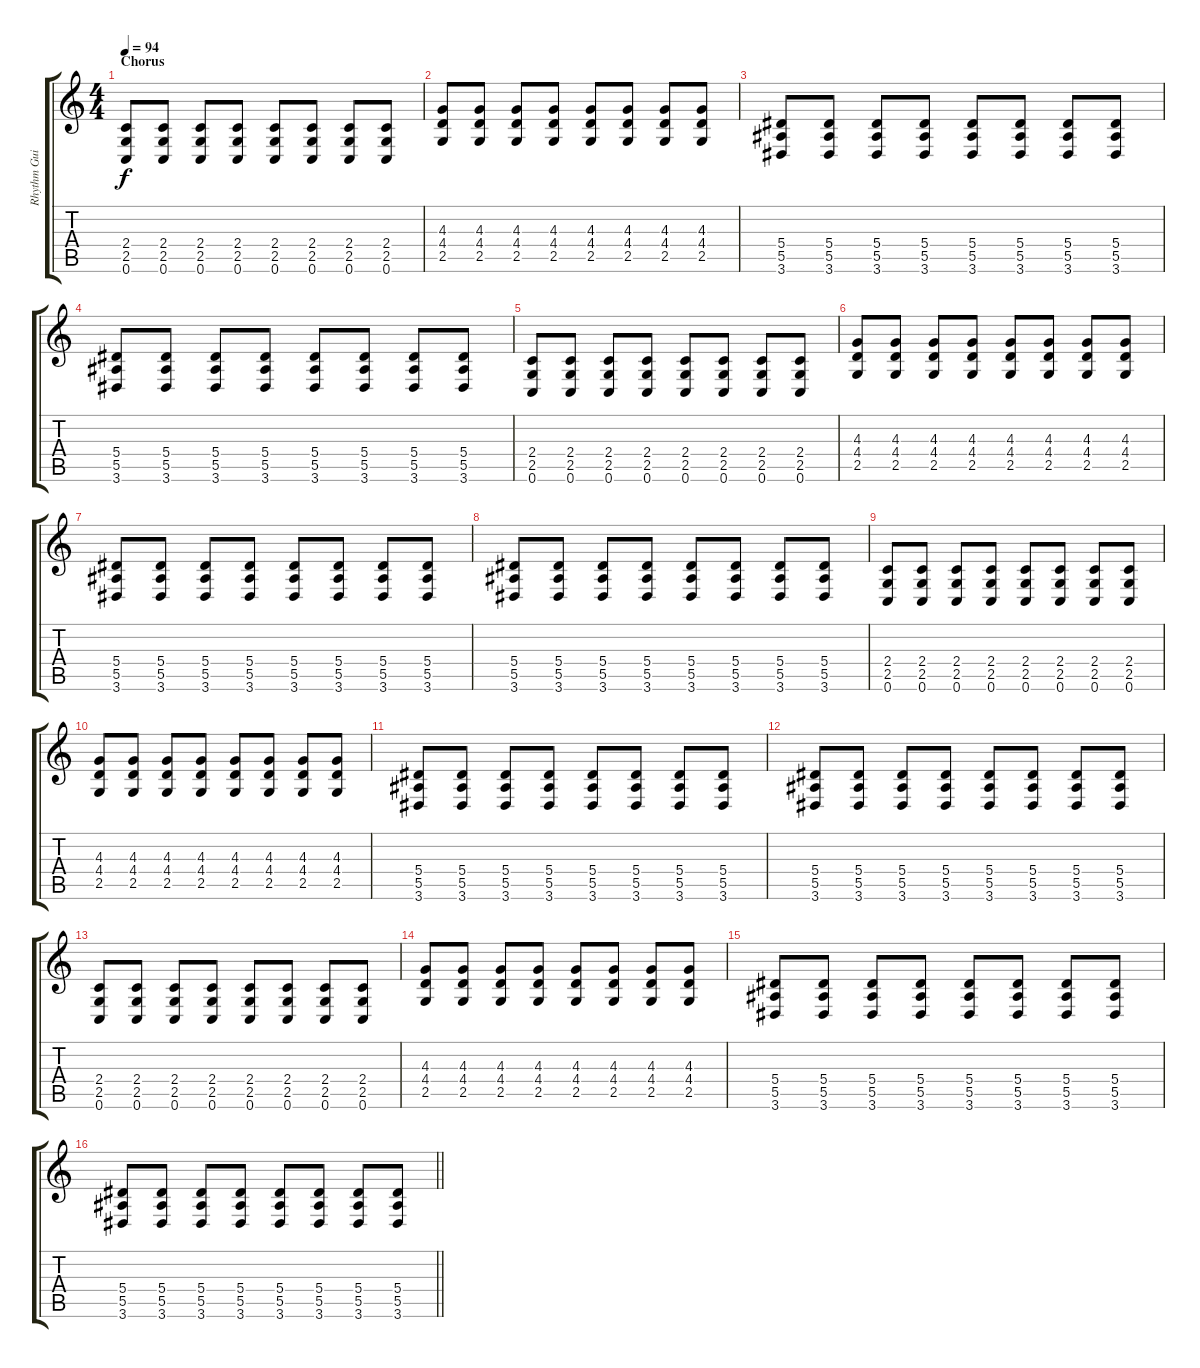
\track ("Rhythm Guitar" "Rhythm Gui") {instrument distortionguitar}
\staff {score tabs}
\tuning (C4 G3 Eb3 Bb2 F2 C2) {hide}
\ts (4 4)
\section ("" "Chorus")
\tempo 94
\clef g2
\ks c
(2.4 2.5 0.6).8{dy f} (2.4 2.5 0.6).8 (2.4 2.5 0.6).8 (2.4 2.5 0.6).8 (2.4 2.5 0.6).8 (2.4 2.5 0.6).8 (2.4 2.5 0.6).8 (2.4 2.5 0.6).8 |
(4.3 4.4 2.5).8 (4.3 4.4 2.5).8 (4.3 4.4 2.5).8 (4.3 4.4 2.5).8 (4.3 4.4 2.5).8 (4.3 4.4 2.5).8 (4.3 4.4 2.5).8 (4.3 4.4 2.5).8 |
(5.4 5.5 3.6).8 (5.4 5.5 3.6).8 (5.4 5.5 3.6).8 (5.4 5.5 3.6).8 (5.4 5.5 3.6).8 (5.4 5.5 3.6).8 (5.4 5.5 3.6).8 (5.4 5.5 3.6).8 |
(5.4 5.5 3.6).8 (5.4 5.5 3.6).8 (5.4 5.5 3.6).8 (5.4 5.5 3.6).8 (5.4 5.5 3.6).8 (5.4 5.5 3.6).8 (5.4 5.5 3.6).8 (5.4 5.5 3.6).8 |
(2.4 2.5 0.6).8 (2.4 2.5 0.6).8 (2.4 2.5 0.6).8 (2.4 2.5 0.6).8 (2.4 2.5 0.6).8 (2.4 2.5 0.6).8 (2.4 2.5 0.6).8 (2.4 2.5 0.6).8 |
(4.3 4.4 2.5).8 (4.3 4.4 2.5).8 (4.3 4.4 2.5).8 (4.3 4.4 2.5).8 (4.3 4.4 2.5).8 (4.3 4.4 2.5).8 (4.3 4.4 2.5).8 (4.3 4.4 2.5).8 |
(5.4 5.5 3.6).8 (5.4 5.5 3.6).8 (5.4 5.5 3.6).8 (5.4 5.5 3.6).8 (5.4 5.5 3.6).8 (5.4 5.5 3.6).8 (5.4 5.5 3.6).8 (5.4 5.5 3.6).8 |
(5.4 5.5 3.6).8 (5.4 5.5 3.6).8 (5.4 5.5 3.6).8 (5.4 5.5 3.6).8 (5.4 5.5 3.6).8 (5.4 5.5 3.6).8 (5.4 5.5 3.6).8 (5.4 5.5 3.6).8 |
(2.4 2.5 0.6).8 (2.4 2.5 0.6).8 (2.4 2.5 0.6).8 (2.4 2.5 0.6).8 (2.4 2.5 0.6).8 (2.4 2.5 0.6).8 (2.4 2.5 0.6).8 (2.4 2.5 0.6).8 |
(4.3 4.4 2.5).8 (4.3 4.4 2.5).8 (4.3 4.4 2.5).8 (4.3 4.4 2.5).8 (4.3 4.4 2.5).8 (4.3 4.4 2.5).8 (4.3 4.4 2.5).8 (4.3 4.4 2.5).8 |
(5.4 5.5 3.6).8 (5.4 5.5 3.6).8 (5.4 5.5 3.6).8 (5.4 5.5 3.6).8 (5.4 5.5 3.6).8 (5.4 5.5 3.6).8 (5.4 5.5 3.6).8 (5.4 5.5 3.6).8 |
(5.4 5.5 3.6).8 (5.4 5.5 3.6).8 (5.4 5.5 3.6).8 (5.4 5.5 3.6).8 (5.4 5.5 3.6).8 (5.4 5.5 3.6).8 (5.4 5.5 3.6).8 (5.4 5.5 3.6).8 |
(2.4 2.5 0.6).8 (2.4 2.5 0.6).8 (2.4 2.5 0.6).8 (2.4 2.5 0.6).8 (2.4 2.5 0.6).8 (2.4 2.5 0.6).8 (2.4 2.5 0.6).8 (2.4 2.5 0.6).8 |
(4.3 4.4 2.5).8 (4.3 4.4 2.5).8 (4.3 4.4 2.5).8 (4.3 4.4 2.5).8 (4.3 4.4 2.5).8 (4.3 4.4 2.5).8 (4.3 4.4 2.5).8 (4.3 4.4 2.5).8 |
(5.4 5.5 3.6).8 (5.4 5.5 3.6).8 (5.4 5.5 3.6).8 (5.4 5.5 3.6).8 (5.4 5.5 3.6).8 (5.4 5.5 3.6).8 (5.4 5.5 3.6).8 (5.4 5.5 3.6).8 |
\barLineRight lightlight
(5.4 5.5 3.6).8 (5.4 5.5 3.6).8 (5.4 5.5 3.6).8 (5.4 5.5 3.6).8 (5.4 5.5 3.6).8 (5.4 5.5 3.6).8 (5.4 5.5 3.6).8 (5.4 5.5 3.6).8
